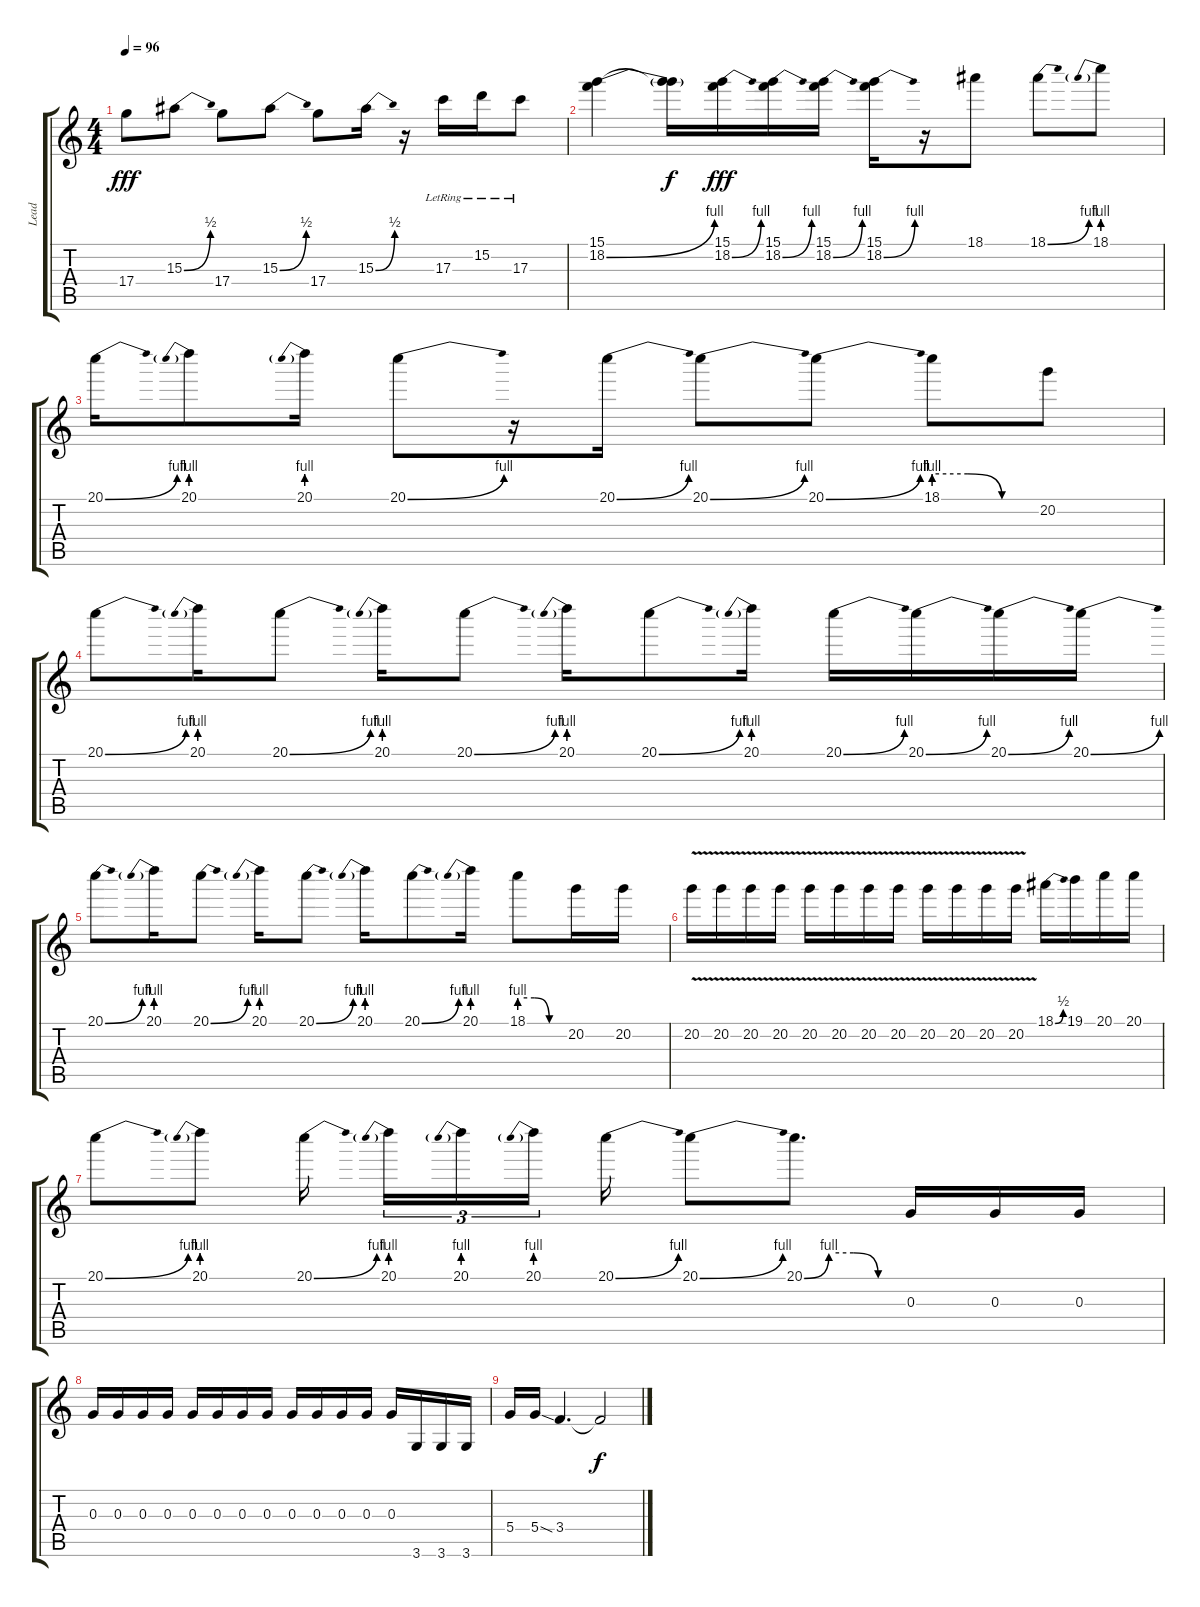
\track ("Lead" "Lead") {instrument distortionguitar}
\staff {score tabs}
\tuning (E4 B3 G3 D3 A2 E2) {hide}
\ts (4 4)
\tempo 96
\clef g2
\ks c
17.4.8{dy fff} 15.3{be (bend 0 0 60 2)}.8 17.4.8 15.3{be (bend 0 0 60 2)}.8 17.4.8 15.3{be (bend 0 0 60 2)}.16 r.16 17.3{lr}.16 15.2{lr}.16 17.3{lr}.8 |
(15.1 18.2{be (bend 0 0 60 4)}).4 (15.1{t} 18.2{t}).16{dy f} (15.1 18.2{be (bend 0 0 60 4)}).16{dy fff} (15.1 18.2{be (bend 0 0 60 4)}).16 (15.1 18.2{be (bend 0 0 60 4)}).16 (15.1 18.2{be (bend 0 0 60 4)}).16 r.16 18.1.8 18.1{be (bend 0 0 60 4)}.8 18.1{be (prebend 0 4 60 4)}.8 |
20.1{be (bend 0 0 60 4)}.16 20.1{be (prebend 0 4 60 4)}.8 20.1{be (prebend 0 4 60 4)}.16 20.1{be (bend 0 0 60 4)}.8 r.16 20.1{be (bend 0 0 60 4)}.16 20.1{be (bend 0 0 60 4)}.8 20.1{be (bend 0 0 60 4)}.8 18.1{be (custom 0 4 20 4 40 0 60 0)}.8 20.2.8 |
20.1{be (bend 0 0 60 4)}.8 20.1{be (prebend 0 4 60 4)}.16 20.1{be (bend 0 0 60 4)}.8 20.1{be (prebend 0 4 60 4)}.16 20.1{be (bend 0 0 60 4)}.8 20.1{be (prebend 0 4 60 4)}.16 20.1{be (bend 0 0 60 4)}.8 20.1{be (prebend 0 4 60 4)}.16 20.1{be (bend 0 0 60 4)}.16 20.1{be (bend 0 0 60 4)}.16 20.1{be (bend 0 0 60 4)}.16 20.1{be (bend 0 0 60 4)}.16 |
20.1{be (bend 0 0 60 4)}.8 20.1{be (prebend 0 4 60 4)}.16 20.1{be (bend 0 0 60 4)}.8 20.1{be (prebend 0 4 60 4)}.16 20.1{be (bend 0 0 60 4)}.8 20.1{be (prebend 0 4 60 4)}.16 20.1{be (bend 0 0 60 4)}.8 20.1{be (prebend 0 4 60 4)}.16 18.1{be (custom 0 4 20 4 40 0 60 0)}.8 20.2.16 20.2.16 |
20.2{v}.16 20.2{v}.16 20.2{v}.16 20.2{v}.16 20.2{v}.16 20.2{v}.16 20.2{v}.16 20.2{v}.16 20.2{v}.16 20.2{v}.16 20.2{v}.16 20.2{v}.16 18.1{be (bend 0 0 60 2)}.16 19.1.16 20.1.16 20.1.16 |
20.1{be (bend 0 0 60 4)}.8 20.1{be (prebend 0 4 60 4)}.8 20.1{be (bend 0 0 60 4)}.16{beam splitsecondary} 20.1{be (prebend 0 4 60 4)}.16{tu (3 2)} 20.1{be (prebend 0 4 60 4)}.16{tu (3 2)} 20.1{be (prebend 0 4 60 4)}.16{tu (3 2) beam splitsecondary} 20.1{be (bend 0 0 60 4)}.16 20.1{be (bend 0 0 60 4)}.8 20.1{be (custom 0 0 15 4 30 4 45 0 60 0)}.8{d} 0.3.16 0.3.16 0.3.16 |
0.3.16{volume 0} 0.3.16 0.3.16 0.3.16 0.3.16 0.3.16 0.3.16 0.3.16 0.3.16 0.3.16 0.3.16 0.3.16 0.3.16 3.6.16 3.6.16 3.6.16 |
5.4.16 5.4{sod}.16 3.4.4{d} 3.4{t}.2{dy f}
